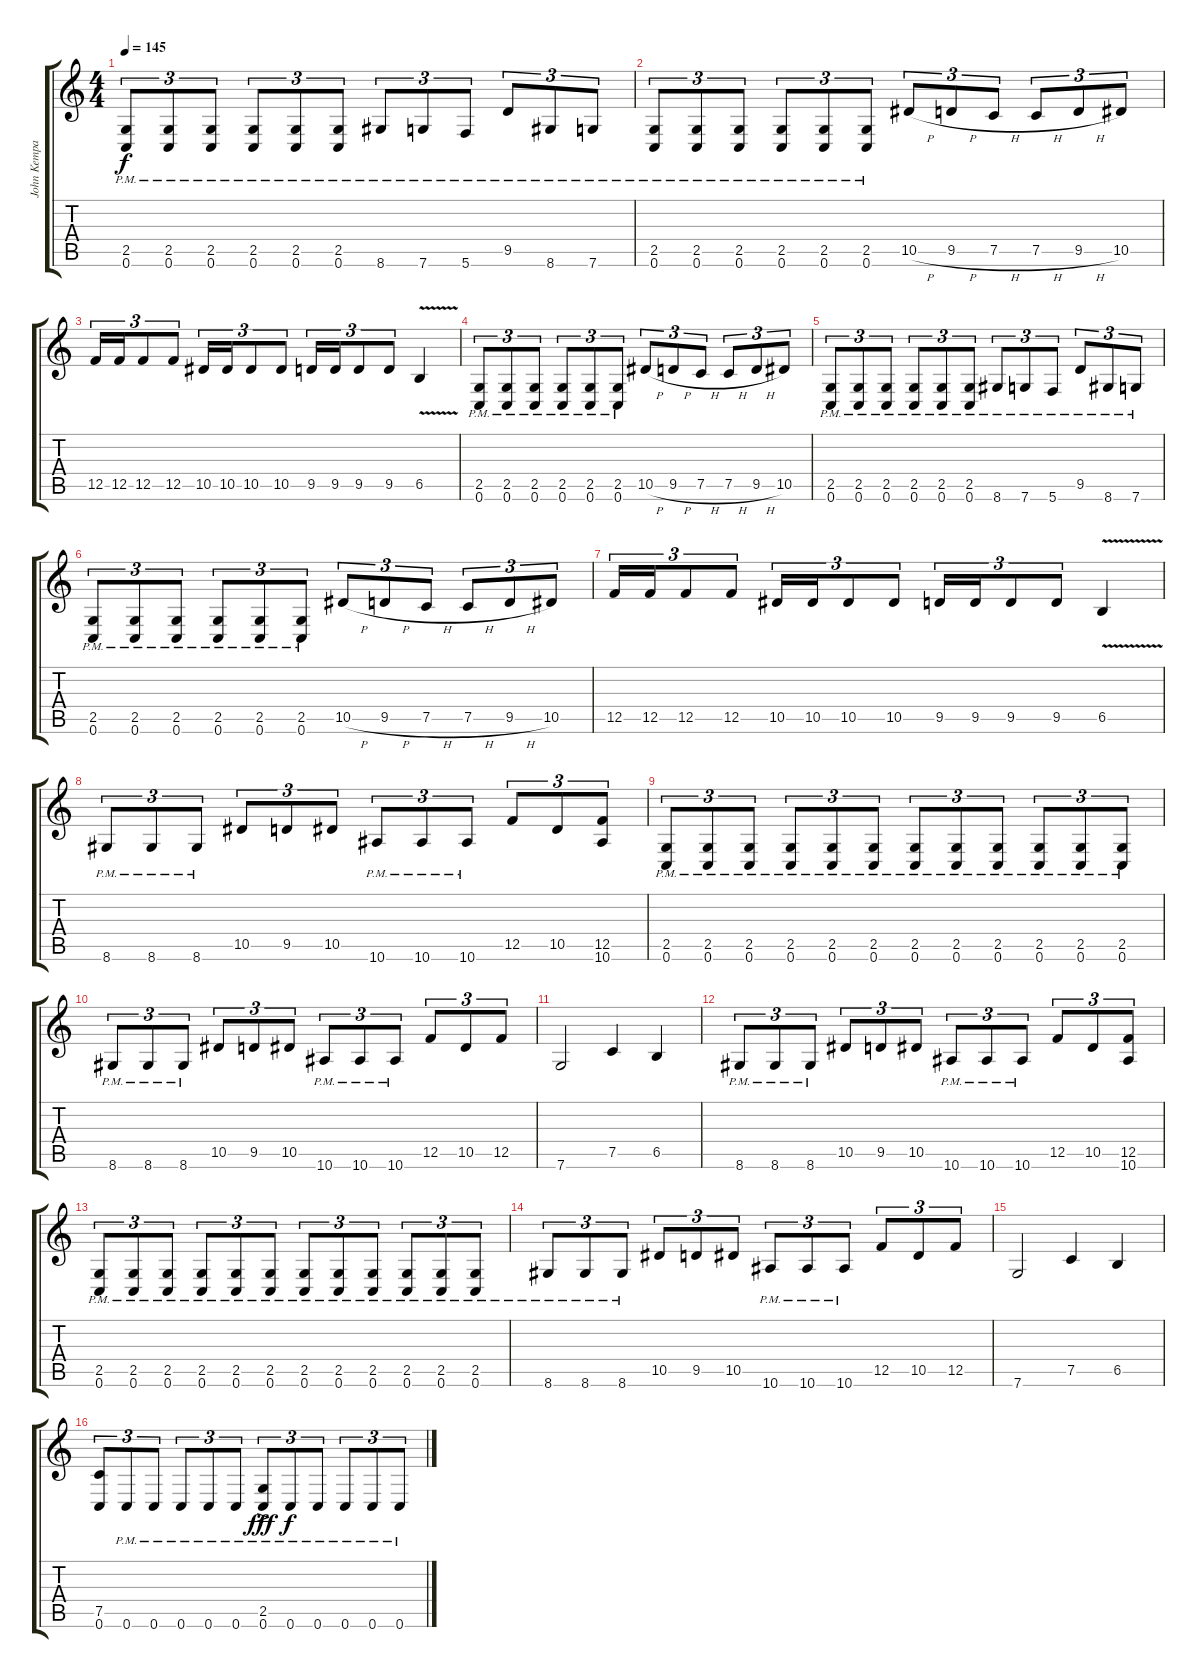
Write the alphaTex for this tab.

\track ("John Kempainen (Guitar)" "John Kempa") {instrument distortionguitar}
\staff {score tabs}
\tuning (C4 G3 Eb3 Bb2 F2 C2) {hide}
\ts (4 4)
\tempo 145
\clef g2
\ks c
(2.5{pm} 0.6{pm}).8{tu (3 2) dy f} (2.5{pm} 0.6{pm}).8{tu (3 2)} (2.5{pm} 0.6{pm}).8{tu (3 2)} (2.5{pm} 0.6{pm}).8{tu (3 2)} (2.5{pm} 0.6{pm}).8{tu (3 2)} (2.5{pm} 0.6{pm}).8{tu (3 2)} 8.6{pm}.8{tu (3 2)} 7.6{pm}.8{tu (3 2)} 5.6{pm}.8{tu (3 2)} 9.5{pm}.8{tu (3 2)} 8.6{pm}.8{tu (3 2)} 7.6{pm}.8{tu (3 2)} |
(2.5{pm} 0.6{pm}).8{tu (3 2)} (2.5{pm} 0.6{pm}).8{tu (3 2)} (2.5{pm} 0.6{pm}).8{tu (3 2)} (2.5{pm} 0.6{pm}).8{tu (3 2)} (2.5{pm} 0.6{pm}).8{tu (3 2)} (2.5{pm} 0.6{pm}).8{tu (3 2)} 10.5{h}.8{tu (3 2)} 9.5{h}.8{tu (3 2)} 7.5{h}.8{tu (3 2)} 7.5{h}.8{tu (3 2)} 9.5{h}.8{tu (3 2)} 10.5.8{tu (3 2)} |
12.5.16{tu (3 2)} 12.5.16{tu (3 2)} 12.5.8{tu (3 2)} 12.5.8{tu (3 2)} 10.5.16{tu (3 2)} 10.5.16{tu (3 2)} 10.5.8{tu (3 2)} 10.5.8{tu (3 2)} 9.5.16{tu (3 2)} 9.5.16{tu (3 2)} 9.5.8{tu (3 2)} 9.5.8{tu (3 2)} 6.5{v}.4 |
(2.5{pm} 0.6{pm}).8{tu (3 2)} (2.5{pm} 0.6{pm}).8{tu (3 2)} (2.5{pm} 0.6{pm}).8{tu (3 2)} (2.5{pm} 0.6{pm}).8{tu (3 2)} (2.5{pm} 0.6{pm}).8{tu (3 2)} (2.5{pm} 0.6{pm}).8{tu (3 2)} 10.5{h}.8{tu (3 2)} 9.5{h}.8{tu (3 2)} 7.5{h}.8{tu (3 2)} 7.5{h}.8{tu (3 2)} 9.5{h}.8{tu (3 2)} 10.5.8{tu (3 2)} |
(2.5{pm} 0.6{pm}).8{tu (3 2)} (2.5{pm} 0.6{pm}).8{tu (3 2)} (2.5{pm} 0.6{pm}).8{tu (3 2)} (2.5{pm} 0.6{pm}).8{tu (3 2)} (2.5{pm} 0.6{pm}).8{tu (3 2)} (2.5{pm} 0.6{pm}).8{tu (3 2)} 8.6{pm}.8{tu (3 2)} 7.6{pm}.8{tu (3 2)} 5.6{pm}.8{tu (3 2)} 9.5{pm}.8{tu (3 2)} 8.6{pm}.8{tu (3 2)} 7.6{pm}.8{tu (3 2)} |
(2.5{pm} 0.6{pm}).8{tu (3 2)} (2.5{pm} 0.6{pm}).8{tu (3 2)} (2.5{pm} 0.6{pm}).8{tu (3 2)} (2.5{pm} 0.6{pm}).8{tu (3 2)} (2.5{pm} 0.6{pm}).8{tu (3 2)} (2.5{pm} 0.6{pm}).8{tu (3 2)} 10.5{h}.8{tu (3 2)} 9.5{h}.8{tu (3 2)} 7.5{h}.8{tu (3 2)} 7.5{h}.8{tu (3 2)} 9.5{h}.8{tu (3 2)} 10.5.8{tu (3 2)} |
12.5.16{tu (3 2)} 12.5.16{tu (3 2)} 12.5.8{tu (3 2)} 12.5.8{tu (3 2)} 10.5.16{tu (3 2)} 10.5.16{tu (3 2)} 10.5.8{tu (3 2)} 10.5.8{tu (3 2)} 9.5.16{tu (3 2)} 9.5.16{tu (3 2)} 9.5.8{tu (3 2)} 9.5.8{tu (3 2)} 6.5{v}.4 |
8.6{pm}.8{tu (3 2)} 8.6{pm}.8{tu (3 2)} 8.6{pm}.8{tu (3 2)} 10.5.8{tu (3 2)} 9.5.8{tu (3 2)} 10.5.8{tu (3 2)} 10.6{pm}.8{tu (3 2)} 10.6{pm}.8{tu (3 2)} 10.6{pm}.8{tu (3 2)} 12.5.8{tu (3 2)} 10.5.8{tu (3 2)} (12.5 10.6).8{tu (3 2)} |
(2.5{pm} 0.6{pm}).8{tu (3 2)} (2.5{pm} 0.6{pm}).8{tu (3 2)} (2.5{pm} 0.6{pm}).8{tu (3 2)} (2.5{pm} 0.6{pm}).8{tu (3 2)} (2.5{pm} 0.6{pm}).8{tu (3 2)} (2.5{pm} 0.6{pm}).8{tu (3 2)} (2.5{pm} 0.6{pm}).8{tu (3 2)} (2.5{pm} 0.6{pm}).8{tu (3 2)} (2.5{pm} 0.6{pm}).8{tu (3 2)} (2.5{pm} 0.6{pm}).8{tu (3 2)} (2.5{pm} 0.6{pm}).8{tu (3 2)} (2.5{pm} 0.6{pm}).8{tu (3 2)} |
8.6{pm}.8{tu (3 2)} 8.6{pm}.8{tu (3 2)} 8.6{pm}.8{tu (3 2)} 10.5.8{tu (3 2)} 9.5.8{tu (3 2)} 10.5.8{tu (3 2)} 10.6{pm}.8{tu (3 2)} 10.6{pm}.8{tu (3 2)} 10.6{pm}.8{tu (3 2)} 12.5.8{tu (3 2)} 10.5.8{tu (3 2)} 12.5.8{tu (3 2)} |
7.6.2 7.5.4 6.5.4 |
8.6{pm}.8{tu (3 2)} 8.6{pm}.8{tu (3 2)} 8.6{pm}.8{tu (3 2)} 10.5.8{tu (3 2)} 9.5.8{tu (3 2)} 10.5.8{tu (3 2)} 10.6{pm}.8{tu (3 2)} 10.6{pm}.8{tu (3 2)} 10.6{pm}.8{tu (3 2)} 12.5.8{tu (3 2)} 10.5.8{tu (3 2)} (12.5 10.6).8{tu (3 2)} |
(2.5{pm} 0.6{pm}).8{tu (3 2)} (2.5{pm} 0.6{pm}).8{tu (3 2)} (2.5{pm} 0.6{pm}).8{tu (3 2)} (2.5{pm} 0.6{pm}).8{tu (3 2)} (2.5{pm} 0.6{pm}).8{tu (3 2)} (2.5{pm} 0.6{pm}).8{tu (3 2)} (2.5{pm} 0.6{pm}).8{tu (3 2)} (2.5{pm} 0.6{pm}).8{tu (3 2)} (2.5{pm} 0.6{pm}).8{tu (3 2)} (2.5{pm} 0.6{pm}).8{tu (3 2)} (2.5{pm} 0.6{pm}).8{tu (3 2)} (2.5{pm} 0.6{pm}).8{tu (3 2)} |
8.6{pm}.8{tu (3 2)} 8.6{pm}.8{tu (3 2)} 8.6{pm}.8{tu (3 2)} 10.5.8{tu (3 2)} 9.5.8{tu (3 2)} 10.5.8{tu (3 2)} 10.6{pm}.8{tu (3 2)} 10.6{pm}.8{tu (3 2)} 10.6{pm}.8{tu (3 2)} 12.5.8{tu (3 2)} 10.5.8{tu (3 2)} 12.5.8{tu (3 2)} |
7.6.2 7.5.4 6.5.4 |
(7.5 0.6).8{tu (3 2)} 0.6{pm}.8{tu (3 2)} 0.6{pm}.8{tu (3 2)} 0.6{pm}.8{tu (3 2)} 0.6{pm}.8{tu (3 2)} 0.6{pm}.8{tu (3 2)} (2.5{pm} 0.6{ac pm}).8{tu (3 2) dy fff} 0.6{pm}.8{tu (3 2) dy f} 0.6{pm}.8{tu (3 2)} 0.6{pm}.8{tu (3 2)} 0.6{pm}.8{tu (3 2)} 0.6{pm}.8{tu (3 2)}
